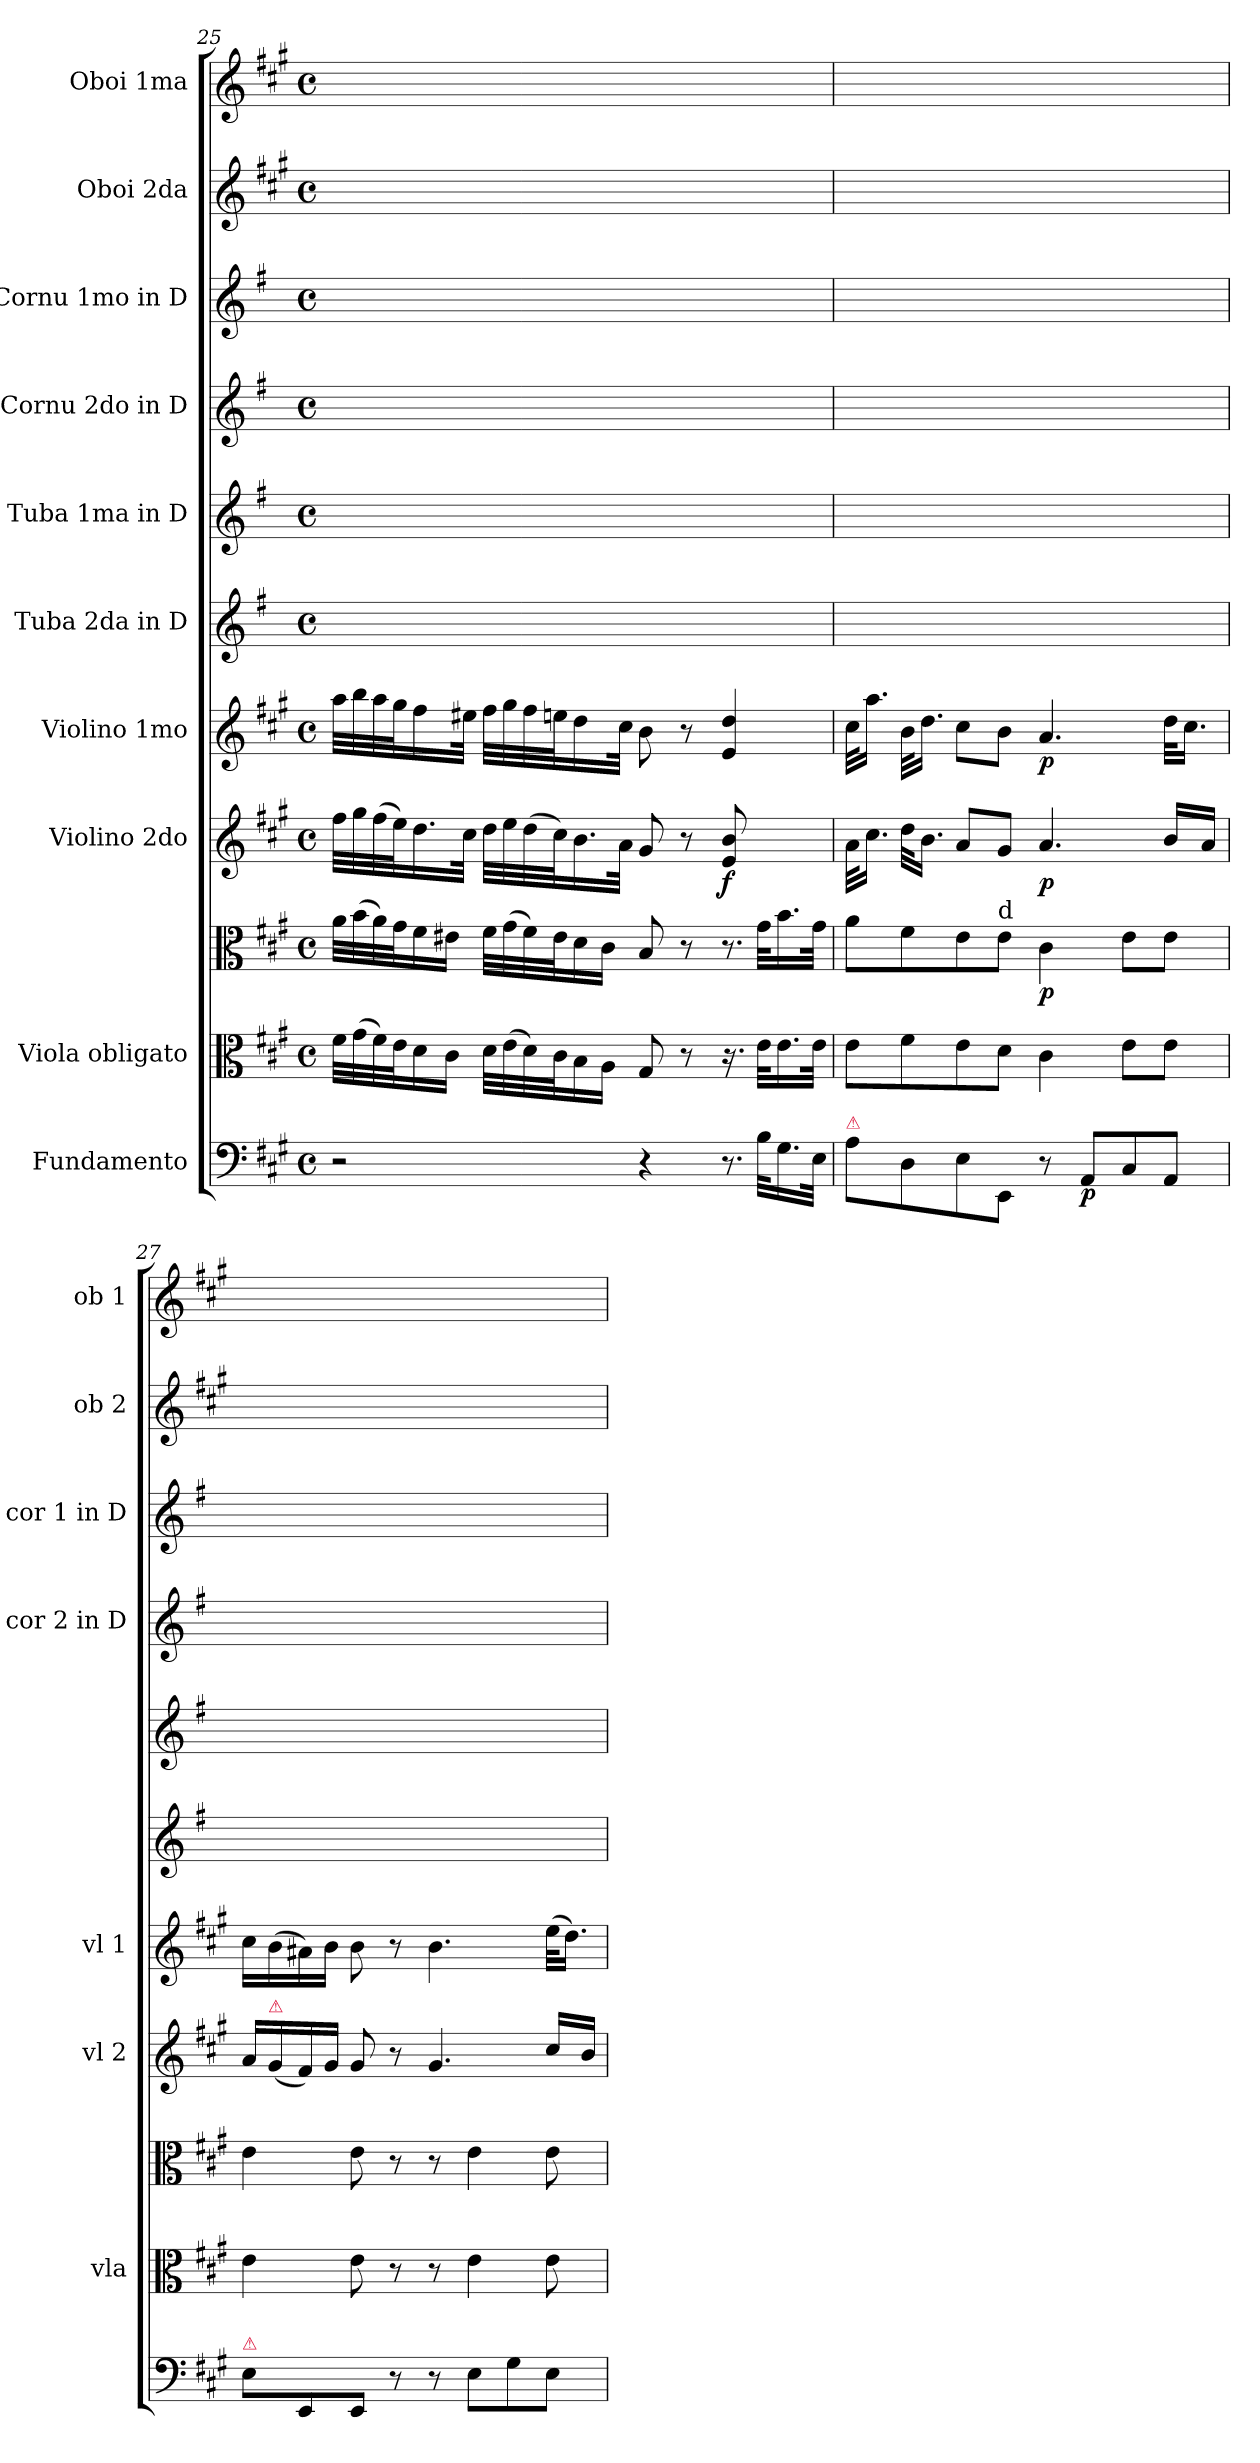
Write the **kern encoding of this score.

**kern	**dynam	**kern	**kern	**dynam	**kern	**dynam	**kern	**dynam	**kern	**kern	**kern	**kern	**kern	**kern
*part11	*part11	*part10	*part9	*part9	*part8	*part8	*part7	*part7	*part6	*part5	*part4	*part3	*part2	*part1
*staff11	*staff11	*staff10	*staff9	*staff9	*staff8	*staff8	*staff7	*staff7	*staff6	*staff5	*staff4	*staff3	*staff2	*staff1
*I"Fundamento	*	*I"Viola obligato	*	*	*I"Violino 2do	*	*I"Violino 1mo	*	*I"Tuba 2da in D	*I"Tuba 1ma in D	*I"Cornu 2do in D	*I"Cornu 1mo in D	*I"Oboi 2da	*I"Oboi 1ma
*	*	*I'vla	*	*	*I'vl 2	*	*I'vl 1	*	*	*	*I'cor 2 in D	*I'cor 1 in D	*I'ob 2	*I'ob 1
*clefF4	*	*clefC3	*clefC3	*	*clefG2	*	*clefG2	*	*clefG2	*clefG2	*clefG2	*clefG2	*clefG2	*clefG2
*	*	*	*	*	*	*	*	*	*ITrd-1c-2	*ITrd-1c-2	*ITrd6c10	*ITrd6c10	*	*
*k[f#c#g#]	*	*k[f#c#g#]	*k[f#c#g#]	*	*k[f#c#g#]	*	*k[f#c#g#]	*	*k[f#c#g#]	*k[f#c#g#]	*k[f#c#g#]	*k[f#c#g#]	*k[f#c#g#]	*k[f#c#g#]
*M4/4	*	*M4/4	*M4/4	*	*M4/4	*	*M4/4	*	*M4/4	*M4/4	*M4/4	*M4/4	*M4/4	*M4/4
*met(c)	*	*met(c)	*met(c)	*	*met(c)	*	*met(c)	*	*met(c)	*met(c)	*met(c)	*met(c)	*met(c)	*met(c)
=25	=25	=25	=25	=25	=25	=25	=25	=25	=25	=25	=25	=25	=25	=25
2r	.	32f#\LLL	32a\LLL	.	32ff#\LLL	.	32aa\LLL	.	1ryy	1ryy	1ryy	1ryy	1ryy	1ryy
.	.	(32g#\	(32b\	.	32gg#\	.	32bb\	.	.	.	.	.	.	.
.	.	32f#\)	32a\)	.	(32ff#\	.	32aa\	.	.	.	.	.	.	.
.	.	32e\J	32g#\J	.	32ee\J)	.	32gg#\J	.	.	.	.	.	.	.
!	!	!	!	!	!	!	!LO:N:vis=16	!	!	!	!	!	!	!
.	.	16d\	16f#\	.	16.dd\	.	16.ff#\	.	.	.	.	.	.	.
.	.	16c#\JJ	16e#X\JJ	.	.	.	.	.	.	.	.	.	.	.
.	.	.	.	.	32cc#\JJk	.	32ee#X\JJk	.	.	.	.	.	.	.
.	.	32d\LLL	32f#\LLL	.	32dd\LLL	.	32ff#\LLL	.	.	.	.	.	.	.
.	.	(32e\	(32g#\	.	32ee\	.	32gg#\	.	.	.	.	.	.	.
.	.	32d\)	32f#\)	.	(32dd\	.	32ff#\	.	.	.	.	.	.	.
.	.	32c#\J	32e#\J	.	32cc#\J)	.	32een\J	.	.	.	.	.	.	.
!	!	!	!	!	!	!	!LO:N:vis=16	!	!	!	!	!	!	!
.	.	16B\	16d\	.	16.b\	.	16.dd\	.	.	.	.	.	.	.
.	.	16A\JJ	16c#\JJ	.	.	.	.	.	.	.	.	.	.	.
.	.	.	.	.	32a\JJk	.	32cc#\JJk	.	.	.	.	.	.	.
4r	.	8G#/	8B/	.	8g#/	.	8b\	.	.	.	.	.	.	.
.	.	8r	8r	.	8r	.	8r	.	.	.	.	.	.	.
!LO:N:vis=8.	!	!	!LO:N:vis=8.	!	!LO:N:vis=8	!	!	!	!	!	!	!	!	!
16.r	.	16.r	16.r	.	4e/ 4b/	f	4e/ 4dd/	.	.	.	.	.	.	.
32B\KLL	.	32e\KLL	32g#\KLL	.	.	.	.	.	.	.	.	.	.	.
16.G#\	.	16.e\	16.b\	.	.	.	.	.	.	.	.	.	.	.
32E\JJk	.	32e\JJk	32g#\JJk	.	.	.	.	.	.	.	.	.	.	.
=26	=26	=26	=26	=26	=26	=26	=26	=26	=26	=26	=26	=26	=26	=26
!LO:TX:a:color=crimson:t=⚠	!	!	!	!	!	!	!	!	!	!	!	!	!	!
8A\L	.	8e\L	8a\L	.	32a\KLL	.	32cc#\KLL	.	1ryy	1ryy	1ryy	1ryy	1ryy	1ryy
.	.	.	.	.	16.cc#\JJ	.	16.aa\JJ	.	.	.	.	.	.	.
8D\	.	8f#\	8f#\	.	32dd\KLL	.	32b\KLL	.	.	.	.	.	.	.
.	.	.	.	.	16.b\JJ	.	16.dd\JJ	.	.	.	.	.	.	.
8E\	.	8e\	8e\	.	8a/L	.	8cc#\L	.	.	.	.	.	.	.
!	!	!	!LO:TX:a:t=d	!	!	!	!	!	!	!	!	!	!	!
8EE/J	.	8d\J	8e\J	.	8g#/J	.	8b\J	.	.	.	.	.	.	.
8r	.	4c#\	4c#\	p	4.a/	p	4.a/	p	.	.	.	.	.	.
8AA/L	p	.	.	.	.	.	.	.	.	.	.	.	.	.
8C#/	.	8e\L	8e\L	.	.	.	.	.	.	.	.	.	.	.
8AA/J	.	8e\J	8e\J	.	16b/LL	.	32dd\KLL	.	.	.	.	.	.	.
.	.	.	.	.	.	.	16.cc#\JJ	.	.	.	.	.	.	.
.	.	.	.	.	16a/JJ	.	.	.	.	.	.	.	.	.
=27	=27	=27	=27	=27	=27	=27	=27	=27	=27	=27	=27	=27	=27	=27
!LO:TX:a:color=crimson:t=⚠	!	!	!	!	!	!	!	!	!	!	!	!	!	!
8E\L	.	4e\	4e\	.	16a/LL	.	16cc#\LL	.	1ryy	1ryy	1ryy	1ryy	1ryy	1ryy
!	!	!	!	!	!LO:TX:a:color=crimson:t=⚠	!	!	!	!	!	!	!	!	!
.	.	.	.	.	(16g#/	.	(16b\	.	.	.	.	.	.	.
8EE/	.	.	.	.	16f#/)	.	16a#X\)	.	.	.	.	.	.	.
.	.	.	.	.	16g#/JJ	.	16b\JJ	.	.	.	.	.	.	.
8EE/J	.	8e\	8e\	.	8g#/	.	8b\	.	.	.	.	.	.	.
8r	.	8r	8r	.	8r	.	8r	.	.	.	.	.	.	.
8r	.	8r	8r	.	4.g#/	.	4.b\	.	.	.	.	.	.	.
8E\L	.	4e\	4e\	.	.	.	.	.	.	.	.	.	.	.
8G#\	.	.	.	.	.	.	.	.	.	.	.	.	.	.
8E\J	.	8e\	8e\	.	16cc#/LL	.	(32ee\KLL	.	.	.	.	.	.	.
.	.	.	.	.	.	.	16.dd\JJ)	.	.	.	.	.	.	.
.	.	.	.	.	16b/JJ	.	.	.	.	.	.	.	.	.
=	=	=	=	=	=	=	=	=	=	=	=	=	=	=
*-	*-	*-	*-	*-	*-	*-	*-	*-	*-	*-	*-	*-	*-	*-
